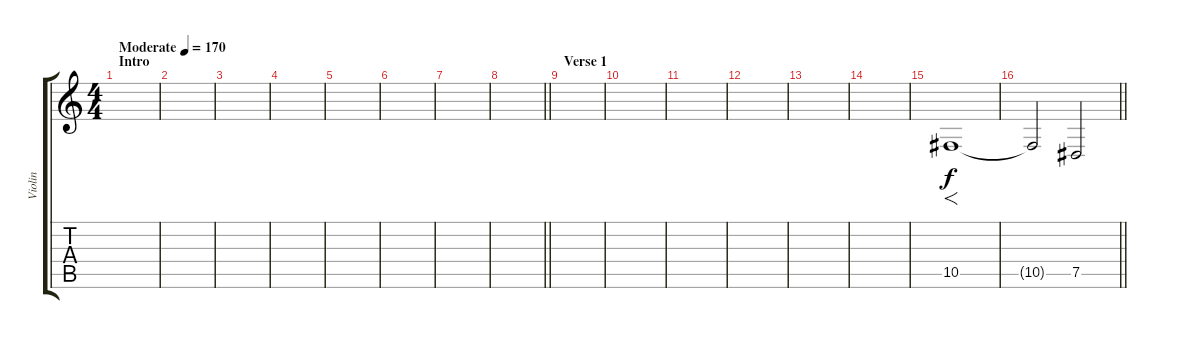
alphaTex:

\track ("Violin" "Violin") {instrument violin}
\staff {score tabs}
\tuning (Eb4 Bb3 Gb3 Db3 Ab2 Db2) {hide}
\ts (4 4)
\section ("" "Intro")
\tempo (170 "Moderate")
\clef g2
\ks c
|
|
|
|
|
|
|
\barLineRight lightlight
|
\section ("" "Verse 1")
|
|
|
|
|
|
10.5.1{f} |
\barLineRight lightlight
10.5{t}.2 7.5.2
